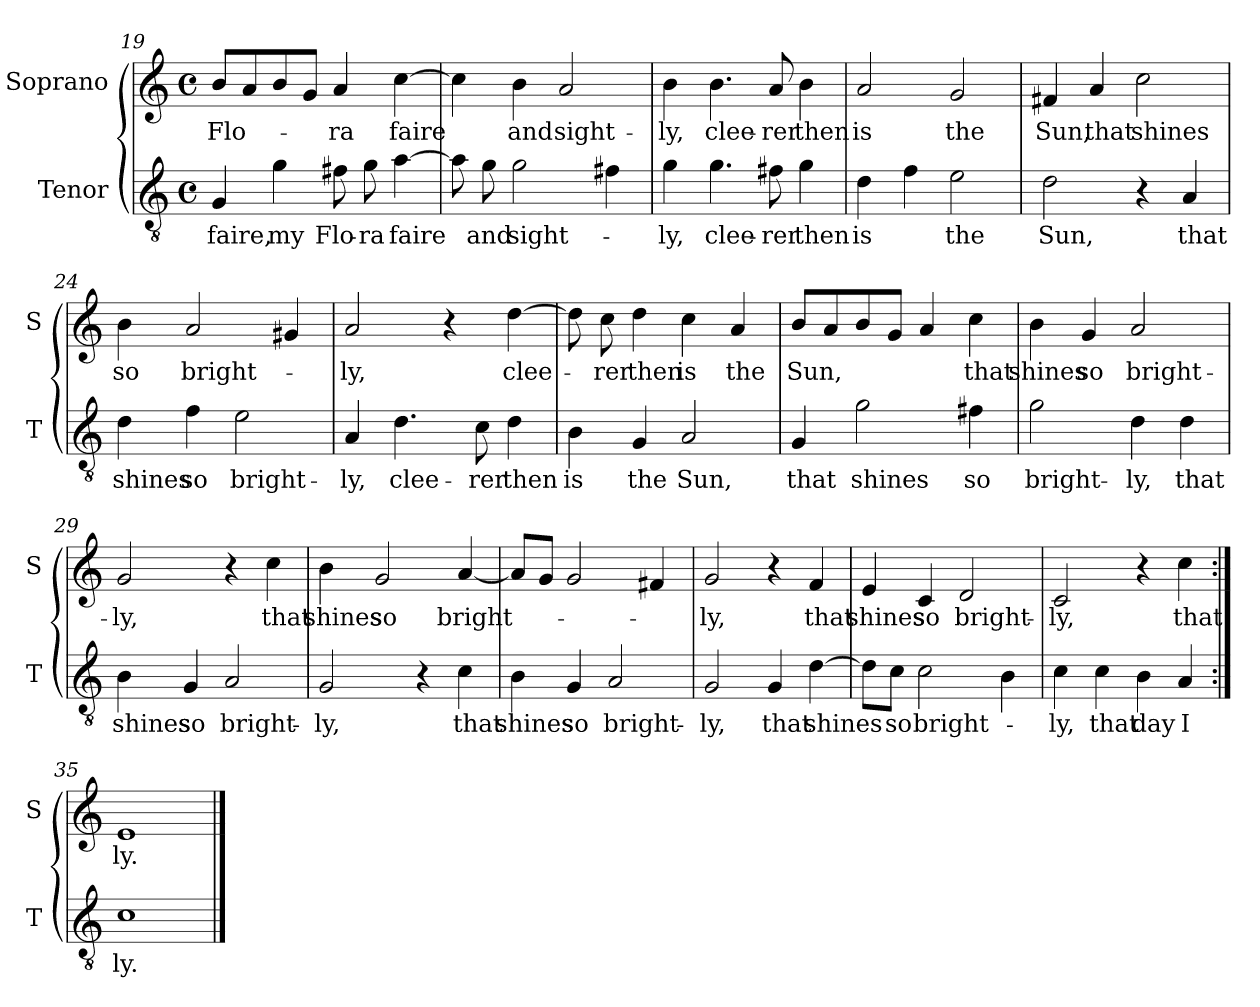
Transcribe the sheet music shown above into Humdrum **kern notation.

**kern	**text	**kern	**text
*part2	*part2	*part1	*part1
*staff2	*staff2	*staff1	*staff1
*I"Tenor	*	*I"Soprano	*
*I'T	*	*I'S	*
*clefGv2	*	*clefG2	*
*k[]	*	*k[]	*
*C:	*	*C:	*
*M4/4	*	*M4/4	*
*met(c)	*	*met(c)	*
=19	=19	=19	=19
!	!LO:LY:b	!	!LO:LY:b
4G/	faire,	8b/L	Flo-
.	.	8a/	.
!	!LO:LY:b	!	!
4g\	my	8b/	.
.	.	8g/J	.
!	!LO:LY:b	!	!LO:LY:b
8f#X\	Flo-	4a/	-ra
!	!LO:LY:b	!	!
8g\	-ra	.	.
!	!LO:LY:b	!	!LO:LY:b
[4a\	faire	[4cc\	faire
=20	=20	=20	=20
8a\]	.	4cc\]	.
!	!LO:LY:b	!	!
8g\	and	.	.
!	!LO:LY:b	!	!LO:LY:b
2g\	sight-	4b\	and
!	!	!	!LO:LY:b
.	.	2a/	sight-
4f#X\	.	.	.
!!LO:LB:g=z
=21	=21	=21	=21
!	!LO:LY:b	!	!LO:LY:b
4g\	-ly,	4b\	-ly,
!	!LO:LY:b	!	!LO:LY:b
4.g\	clee-	4.b\	clee-
!	!LO:LY:b	!	!LO:LY:b
8f#X\	-rer	8a/	-rer
!	!LO:LY:b	!	!LO:LY:b
4g\	then	4b\	then
=22	=22	=22	=22
!	!LO:LY:b	!	!LO:LY:b
4d\	is	2a/	is
4f\	.	.	.
!	!LO:LY:b	!	!LO:LY:b
2e\	the	2g/	the
=23	=23	=23	=23
!	!LO:LY:b	!	!LO:LY:b
2d\	Sun,	4f#X/	Sun,
!	!	!	!LO:LY:b
.	.	4a/	that
!	!	!	!LO:LY:b
4r	.	2cc\	shines
!	!LO:LY:b	!	!
4A/	that	.	.
=24	=24	=24	=24
!	!LO:LY:b	!	!LO:LY:b
4d\	shines	4b\	so
!	!LO:LY:b	!	!LO:LY:b
4f\	so	2a/	bright-
!	!LO:LY:b	!	!
2e\	bright-	.	.
.	.	4g#X/	.
!!LO:LB:g=z
=25	=25	=25	=25
!	!LO:LY:b	!	!LO:LY:b
4A/	-ly,	2a/	-ly,
!	!LO:LY:b	!	!
4.d\	clee-	.	.
.	.	4r	.
!	!LO:LY:b	!	!
8c\	-rer	.	.
!	!LO:LY:b	!	!LO:LY:b
4d\	then	[4dd\	clee-
=26	=26	=26	=26
!	!LO:LY:b	!	!
4B\	is	8dd\]	.
!	!	!	!LO:LY:b
.	.	8cc\	-rer
!	!LO:LY:b	!	!LO:LY:b
4G/	the	4dd\	then
!	!LO:LY:b	!	!LO:LY:b
2A/	Sun,	4cc\	is
!	!	!	!LO:LY:b
.	.	4a/	the
=27	=27	=27	=27
!	!LO:LY:b	!	!LO:LY:b
4G/	that	8b/L	Sun,
.	.	8a/	.
!	!LO:LY:b	!	!
2g\	shines	8b/	.
.	.	8g/J	.
.	.	4a/	.
!	!LO:LY:b	!	!LO:LY:b
4f#X\	so	4cc\	that
=28	=28	=28	=28
!	!LO:LY:b	!	!LO:LY:b
2g\	bright-	4b\	shines
!	!	!	!LO:LY:b
.	.	4g/	so
!	!LO:LY:b	!	!LO:LY:b
4d\	-ly,	2a/	bright-
!	!LO:LY:b	!	!
4d\	that	.	.
!!LO:LB:g=z
=29	=29	=29	=29
!	!LO:LY:b	!	!LO:LY:b
4B\	shines	2g/	-ly,
!	!LO:LY:b	!	!
4G/	so	.	.
!	!LO:LY:b	!	!
2A/	bright-	4r	.
!	!	!	!LO:LY:b
.	.	4cc\	that
=30	=30	=30	=30
!	!LO:LY:b	!	!LO:LY:b
2G/	-ly,	4b\	shines
!	!	!	!LO:LY:b
.	.	2g/	so
4r	.	.	.
!	!LO:LY:b	!	!LO:LY:b
4c\	that	[4a/	bright-
=31	=31	=31	=31
!	!LO:LY:b	!	!
4B\	shines	8a/L]	.
.	.	8g/J	.
!	!LO:LY:b	!	!
4G/	so	2g/	.
!	!LO:LY:b	!	!
2A/	bright-	.	.
.	.	4f#X/	.
=32	=32	=32	=32
!	!LO:LY:b	!	!LO:LY:b
2G/	-ly,	2g/	-ly,
!	!LO:LY:b	!	!
4G/	that	4r	.
!	!LO:LY:b	!	!LO:LY:b
[4d\	shines	4f/	that
!!LO:LB:g=z
=33	=33	=33	=33
!	!	!	!LO:LY:b
8d\L]	.	4e/	shines
!	!LO:LY:b	!	!
8c\J	so	.	.
!	!LO:LY:b	!	!LO:LY:b
2c\	bright-	4c/	so
!	!	!	!LO:LY:b
.	.	2d/	bright-
4B\	.	.	.
=34	=34	=34	=34
!	!LO:LY:b	!	!LO:LY:b
4c\	-ly,	2c/	-ly,
!	!LO:LY:b	!	!
4c\	that	.	.
!	!LO:LY:b	!	!
4B\	day	4r	.
!	!LO:LY:b	!	!LO:LY:b
4A/	I	4cc\	that
=35:|!	=35:|!	=35:|!	=35:|!
!	!LO:LY:b	!	!LO:LY:b
1c	ly.	1e	ly.
==	==	==	==
*-	*-	*-	*-
